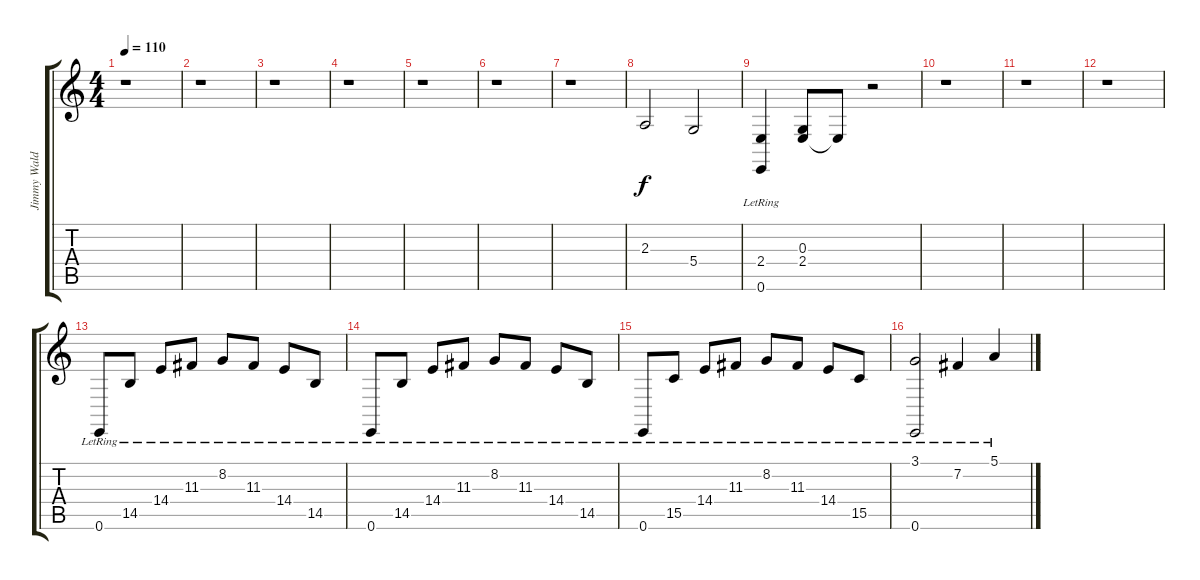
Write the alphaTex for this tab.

\track ("Jimmy Waldo" "Jimmy Wald") {instrument harpsichord}
\staff {score tabs}
\tuning (E4 B3 G3 D3 A2 E2) {hide}
\ts (4 4)
\tempo 110
\clef g2
\ks c
r.1{dy f instrument harpsichord} |
r.1 |
r.1 |
r.1 |
r.1 |
r.1 |
r.1 |
2.3.2 5.4.2 |
(2.4 0.6{lr}).4 (0.3 2.4).8 2.4{t}.8 r.2 |
r.1 |
r.1 |
r.1 |
0.6{lr}.8 14.5{lr}.8 14.4{lr}.8 11.3{lr}.8 8.2{lr}.8 11.3{lr}.8 14.4{lr}.8 14.5{lr}.8 |
0.6{lr}.8 14.5{lr}.8 14.4{lr}.8 11.3{lr}.8 8.2{lr}.8 11.3{lr}.8 14.4{lr}.8 14.5{lr}.8 |
0.6{lr}.8 15.5{lr}.8 14.4{lr}.8 11.3{lr}.8 8.2{lr}.8 11.3{lr}.8 14.4{lr}.8 15.5{lr}.8 |
(3.1{lr} 0.6{lr}).2 7.2{lr}.4 5.1{lr}.4
